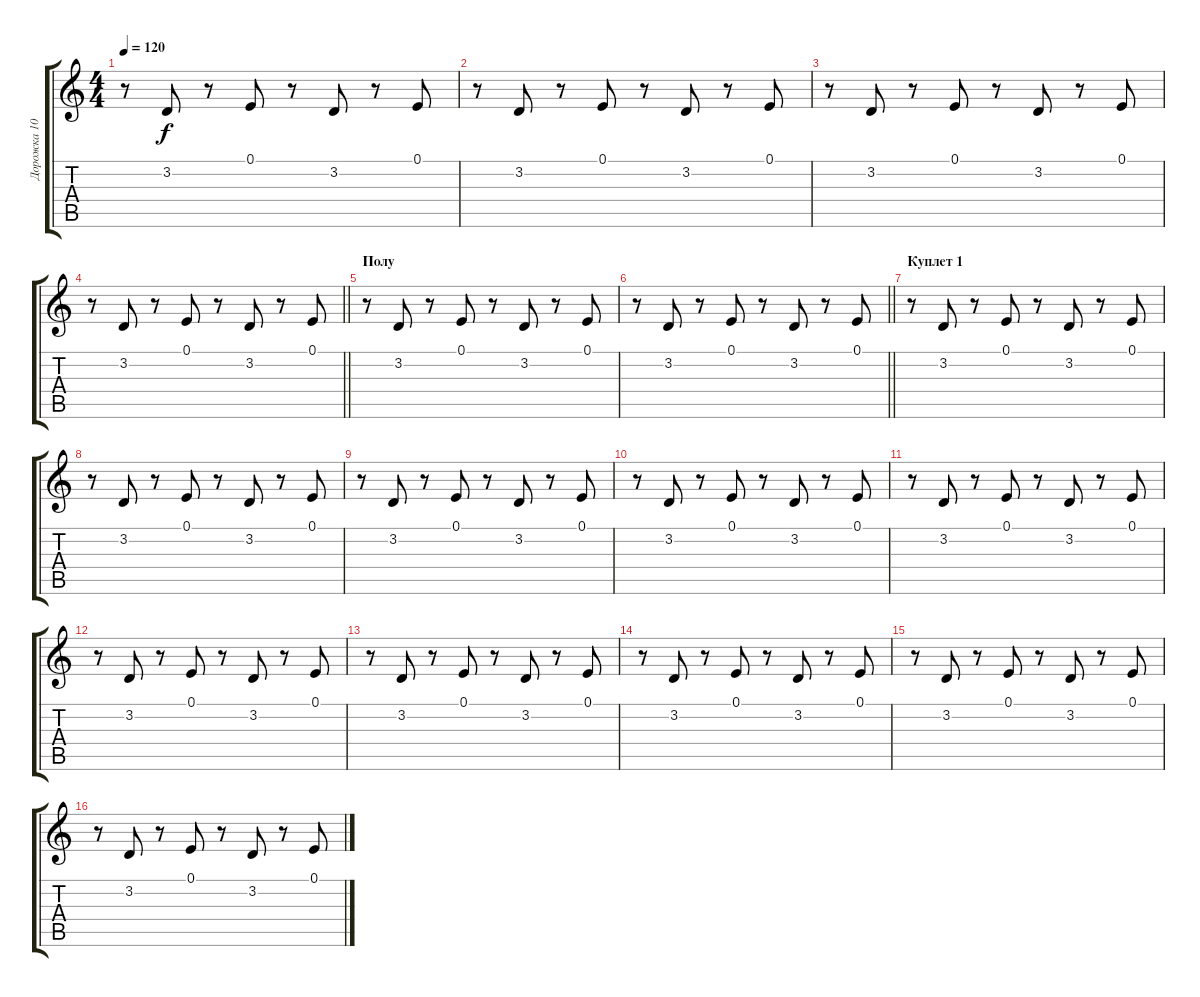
\track ("Дорожка 10" "Дорожка 10") {instrument fx4atmosphere}
\staff {score tabs}
\tuning (E4 B3 G3 D3 A2 E2) {hide}
\ts (4 4)
\tempo 120
\clef g2
\ks c
r.8{dy f} 3.2.8 r.8 0.1.8 r.8 3.2.8 r.8 0.1.8 |
r.8 3.2.8 r.8 0.1.8 r.8 3.2.8 r.8 0.1.8 |
r.8 3.2.8 r.8 0.1.8 r.8 3.2.8 r.8 0.1.8 |
\barLineRight lightlight
r.8 3.2.8 r.8 0.1.8 r.8 3.2.8 r.8 0.1.8 |
\section ("" "Полу")
r.8 3.2.8 r.8 0.1.8 r.8 3.2.8 r.8 0.1.8 |
\barLineRight lightlight
r.8 3.2.8 r.8 0.1.8 r.8 3.2.8 r.8 0.1.8 |
\section ("" "Куплет 1")
r.8 3.2.8 r.8 0.1.8 r.8 3.2.8 r.8 0.1.8 |
r.8 3.2.8 r.8 0.1.8 r.8 3.2.8 r.8 0.1.8 |
r.8 3.2.8 r.8 0.1.8 r.8 3.2.8 r.8 0.1.8 |
r.8 3.2.8 r.8 0.1.8 r.8 3.2.8 r.8 0.1.8 |
r.8 3.2.8 r.8 0.1.8 r.8 3.2.8 r.8 0.1.8 |
r.8 3.2.8 r.8 0.1.8 r.8 3.2.8 r.8 0.1.8 |
r.8 3.2.8 r.8 0.1.8 r.8 3.2.8 r.8 0.1.8 |
r.8 3.2.8 r.8 0.1.8 r.8 3.2.8 r.8 0.1.8 |
r.8 3.2.8 r.8 0.1.8 r.8 3.2.8 r.8 0.1.8 |
r.8 3.2.8 r.8 0.1.8 r.8 3.2.8 r.8 0.1.8
